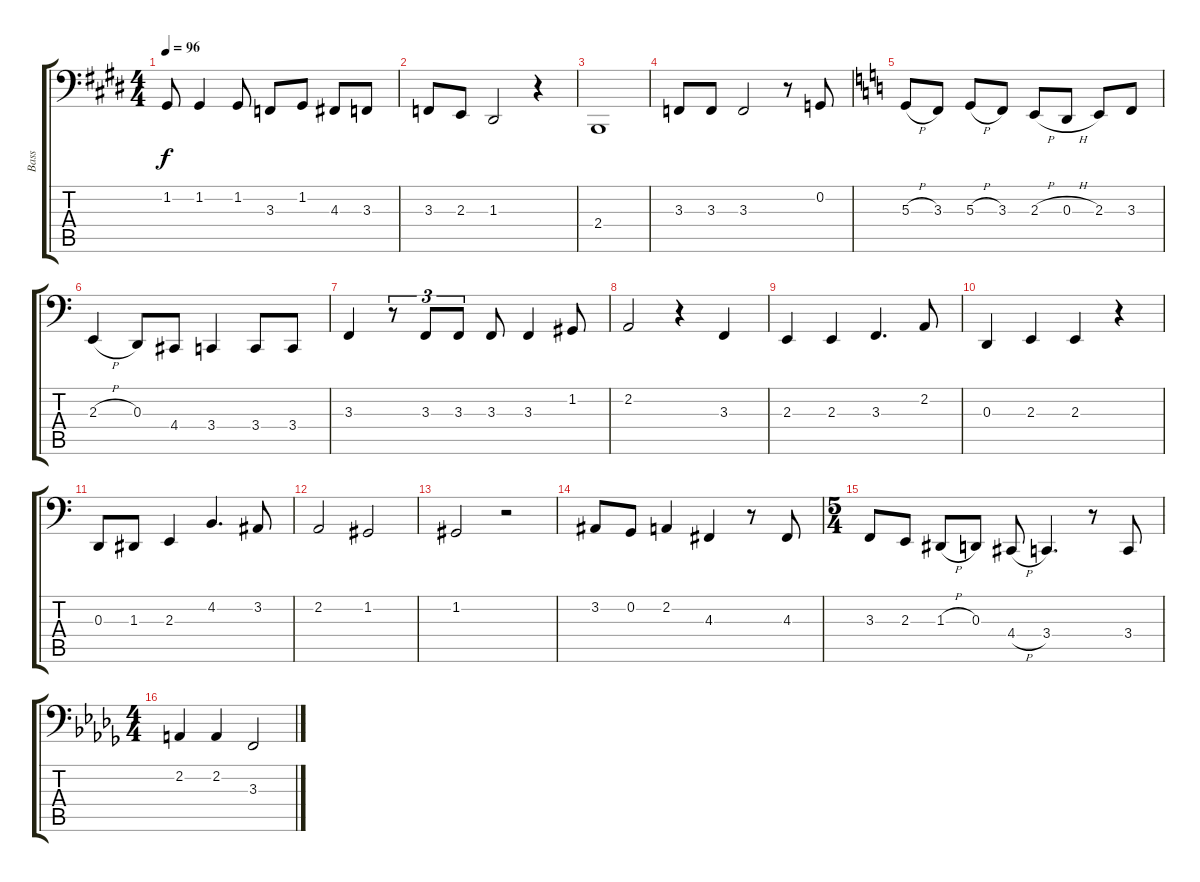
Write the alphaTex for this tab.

\track ("Bass" "Bass") {instrument lead6voice}
\staff {score tabs}
\tuning (C3 G2 D2 A1 E1 B0) {hide}
\ts (4 4)
\tempo 96
\clef f4
\ks e
1.2.8{dy f} 1.2.4 1.2.8 3.3.8 1.2.8 4.3.8 3.3.8 |
3.3.8 2.3.8 1.3.2 r.4 |
2.4.1 |
3.3.8 3.3.8 3.3.2 r.8 0.2.8 |
\ks c
5.3{h}.8 3.3.8 5.3{h}.8 3.3.8 2.3{h}.8 0.3{h}.8 2.3.8 3.3.8 |
2.3{h}.4 0.3.8 4.4.8 3.4.4 3.4.8 3.4.8 |
3.3.4 r.8{tu (3 2)} 3.3.8{tu (3 2)} 3.3.8{tu (3 2)} 3.3.8 3.3.4 1.2.8 |
2.2.2 r.4 3.3.4 |
2.3.4 2.3.4 3.3.4{d} 2.2.8 |
0.3.4 2.3.4 2.3.4 r.4 |
0.3.8 1.3.8 2.3.4 4.2.4{d} 3.2.8 |
2.2.2 1.2.2 |
1.2.2 r.2 |
3.2.8 0.2.8 2.2.4 4.3.4 r.8 4.3.8 |
\ts (5 4)
3.3.8 2.3.8 1.3{h}.8 0.3.8 4.4{h}.8 3.4.4{d} r.8 3.4.8 |
\ts (4 4)
\ks db
2.2.4 2.2.4 3.3.2
